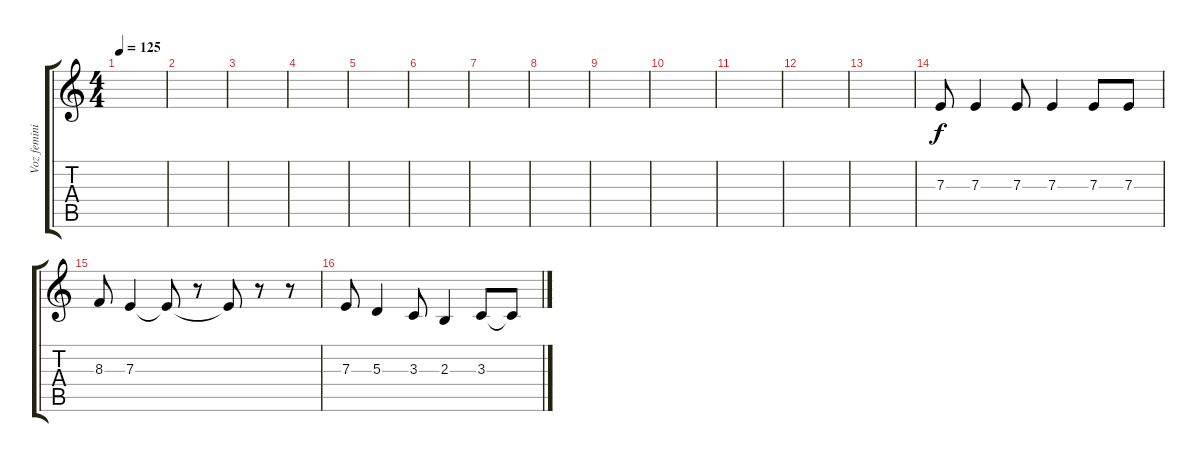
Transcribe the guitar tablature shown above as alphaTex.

\track ("Voz feminina" "Voz femini") {instrument flute}
\staff {score tabs}
\tuning (A4 B3 A3 D3 A2 E4) {hide}
\ts (4 4)
\tempo 125
\clef g2
\ks c
|
|
|
|
|
|
|
|
|
|
|
|
|
7.3.8{volume 11} 7.3.4 7.3.8 7.3.4 7.3.8 7.3.8 |
8.3.8 7.3.4 7.3{t}.8 r.8 7.3{t}.8 r.8 r.8 |
7.3.8 5.3.4 3.3.8 2.3.4 3.3.8 3.3{t}.8
